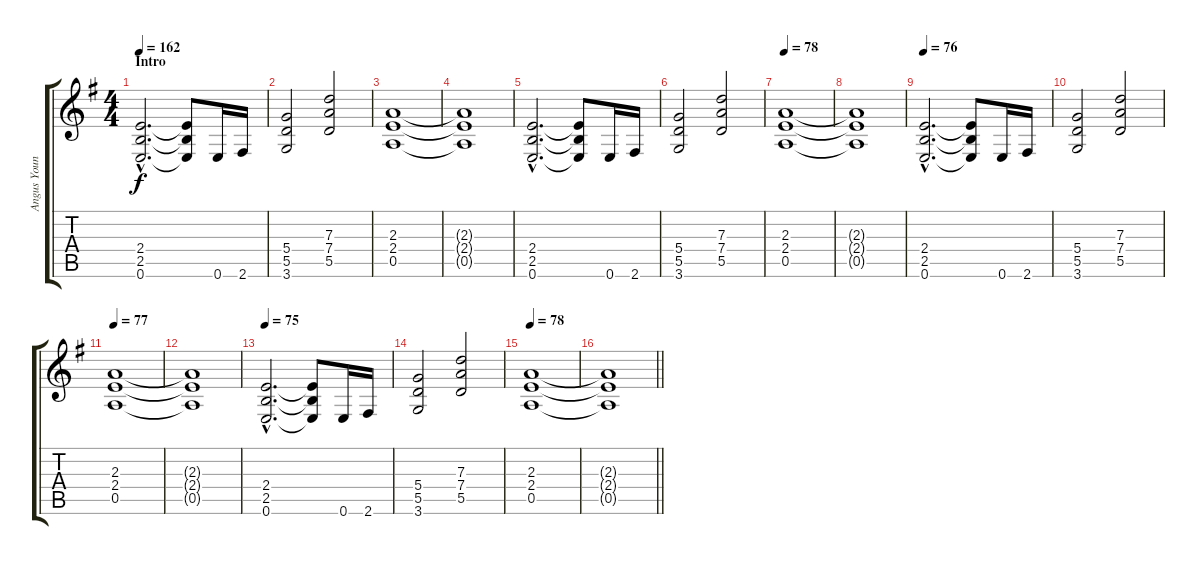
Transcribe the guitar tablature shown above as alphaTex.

\track ("Angus Young" "Angus Youn") {instrument distortionguitar}
\staff {score tabs}
\tuning (E4 B3 G3 D3 A2 E2) {hide}
\ts (4 4)
\section ("" "Intro")
\tempo 162
\tempo 76
\tempo 162
\clef g2
\ks eminor
(2.4{hac} 2.5{hac} 0.6{hac}).2{d dy f instrument distortionguitar} (2.4{t} 2.5{t} 0.6{t}).8 0.6.16 2.6.16 |
(5.4 5.5 3.6).2 (7.3 7.4 5.5).2 |
(2.3 2.4 0.5).1 |
(2.3{t} 2.4{t} 0.5{t}).1 |
(2.4{hac} 2.5{hac} 0.6{hac}).2{d} (2.4{t} 2.5{t} 0.6{t}).8 0.6.16 2.6.16 |
(5.4 5.5 3.6).2 (7.3 7.4 5.5).2 |
\tempo 78
(2.3 2.4 0.5).1 |
(2.3{t} 2.4{t} 0.5{t}).1 |
\tempo 76
(2.4{hac} 2.5{hac} 0.6{hac}).2{d} (2.4{t} 2.5{t} 0.6{t}).8 0.6.16 2.6.16 |
(5.4 5.5 3.6).2 (7.3 7.4 5.5).2 |
\tempo 77
(2.3 2.4 0.5).1 |
(2.3{t} 2.4{t} 0.5{t}).1 |
\tempo 75
(2.4{hac} 2.5{hac} 0.6{hac}).2{d} (2.4{t} 2.5{t} 0.6{t}).8 0.6.16 2.6.16 |
(5.4 5.5 3.6).2 (7.3 7.4 5.5).2 |
\tempo 78
(2.3 2.4 0.5).1 |
\barLineRight lightlight
(2.3{t} 2.4{t} 0.5{t}).1
